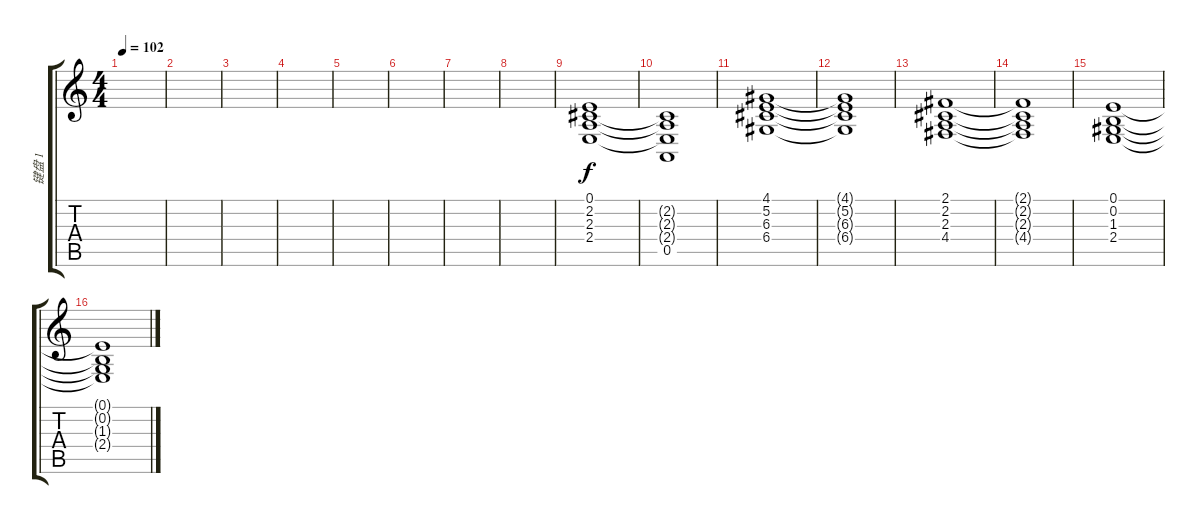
\track ("键盘 1" "键盘 1") {instrument stringensemble2}
\staff {score tabs}
\tuning (E4 B3 G3 D3 A2 E2) {hide}
\ts (4 4)
\tempo 102
\clef g2
\ks c
|
|
|
|
|
|
|
|
(0.1 2.2 2.3 2.4).1 |
(2.2{t} 2.3{t} 2.4{t} 0.5).1 |
(4.1 5.2 6.3 6.4).1 |
(4.1{t} 5.2{t} 6.3{t} 6.4{t}).1 |
(2.1 2.2 2.3 4.4).1 |
(2.1{t} 2.2{t} 2.3{t} 4.4{t}).1 |
(0.1 0.2 1.3 2.4).1 |
(0.1{t} 0.2{t} 1.3{t} 2.4{t}).1
